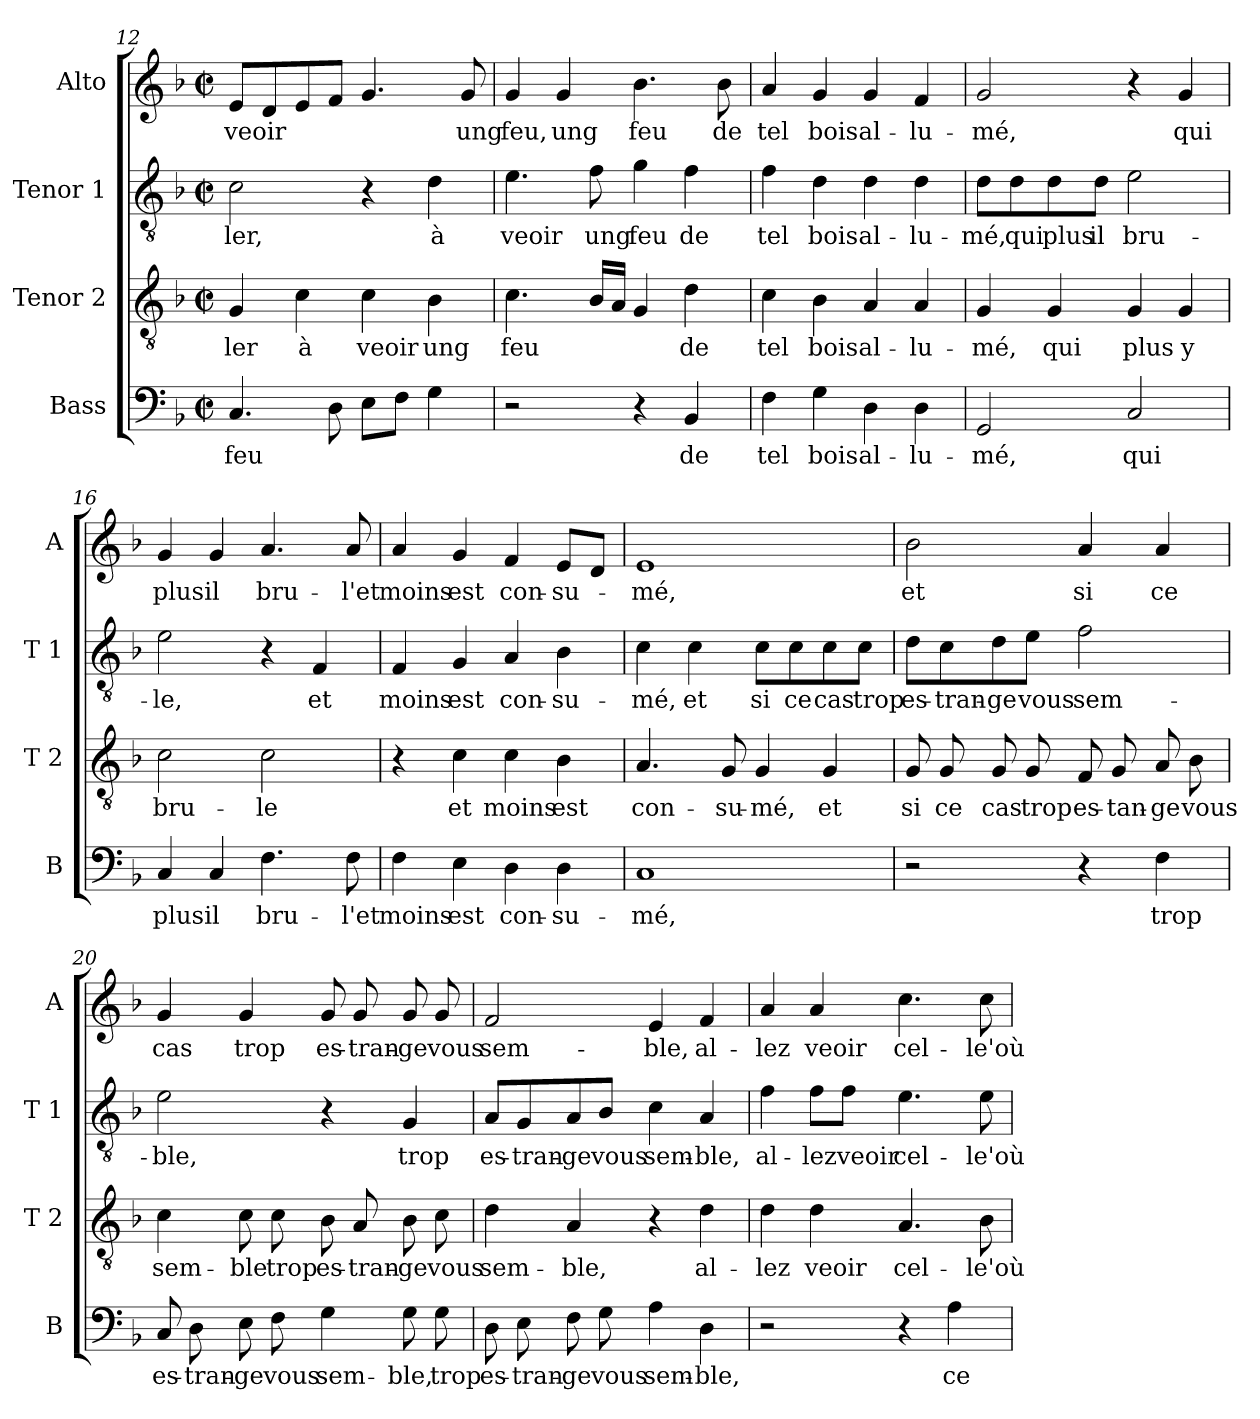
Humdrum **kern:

**kern	**text	**kern	**text	**kern	**text	**kern	**text
*part4	*part4	*part3	*part3	*part2	*part2	*part1	*part1
*staff4	*staff4	*staff3	*staff3	*staff2	*staff2	*staff1	*staff1
*I"Bass	*	*I"Tenor 2	*	*I"Tenor 1	*	*I"Alto	*
*I'B	*	*I'T 2	*	*I'T 1	*	*I'A	*
*clefF4	*	*clefGv2	*	*clefGv2	*	*clefG2	*
*k[b-]	*	*k[b-]	*	*k[b-]	*	*k[b-]	*
*F:	*	*F:	*	*F:	*	*F:	*
*M2/2	*	*M2/2	*	*M2/2	*	*M2/2	*
*met(c|)	*	*met(c|)	*	*met(c|)	*	*met(c|)	*
=12	=12	=12	=12	=12	=12	=12	=12
!	!LO:LY:b	!	!LO:LY:b	!	!LO:LY:b	!	!LO:LY:b
4.C/	feu	4G/	-ler	2c\	-ler,	8e/L	veoir
.	.	.	.	.	.	8d/	.
!	!	!	!LO:LY:b	!	!	!	!
.	.	4c\	à	.	.	8e/	.
8D\	.	.	.	.	.	8f/J	.
!	!	!	!LO:LY:b	!	!	!	!
8E\L	.	4c\	veoir	4r	.	4.g/	.
8F\J	.	.	.	.	.	.	.
!	!	!	!LO:LY:b	!	!LO:LY:b	!	!
4G\	.	4B-\	ung	4d\	à	.	.
!	!	!	!	!	!	!	!LO:LY:b
.	.	.	.	.	.	8g/	ung
=13	=13	=13	=13	=13	=13	=13	=13
!	!	!	!LO:LY:b	!	!LO:LY:b	!	!LO:LY:b
2r	.	4.c\	feu	4.e\	veoir	4g/	feu,
!	!	!	!	!	!	!	!LO:LY:b
.	.	.	.	.	.	4g/	ung
!	!	!	!	!	!LO:LY:b	!	!
.	.	16B-/LL	.	8f\	ung	.	.
.	.	16A/JJ	.	.	.	.	.
!	!	!	!	!	!LO:LY:b	!	!LO:LY:b
4r	.	4G/	.	4g\	feu	4.b-\	feu
!	!LO:LY:b	!	!LO:LY:b	!	!LO:LY:b	!	!
4BB-/	de	4d\	de	4f\	de	.	.
!	!	!	!	!	!	!	!LO:LY:b
.	.	.	.	.	.	8b-\	de
=14	=14	=14	=14	=14	=14	=14	=14
!	!LO:LY:b	!	!LO:LY:b	!	!LO:LY:b	!	!LO:LY:b
4F\	tel	4c\	tel	4f\	tel	4a/	tel
!	!LO:LY:b	!	!LO:LY:b	!	!LO:LY:b	!	!LO:LY:b
4G\	bois	4B-\	bois	4d\	bois	4g/	bois
!	!LO:LY:b	!	!LO:LY:b	!	!LO:LY:b	!	!LO:LY:b
4D\	al-	4A/	al-	4d\	al-	4g/	al-
!	!LO:LY:b	!	!LO:LY:b	!	!LO:LY:b	!	!LO:LY:b
4D\	-lu-	4A/	-lu-	4d\	-lu-	4f/	-lu-
=15	=15	=15	=15	=15	=15	=15	=15
!	!LO:LY:b	!	!LO:LY:b	!	!LO:LY:b	!	!LO:LY:b
2GG/	-mé,	4G/	-mé,	8d\L	-mé,	2g/	-mé,
!	!	!	!	!	!LO:LY:b	!	!
.	.	.	.	8d\	qui	.	.
!	!	!	!LO:LY:b	!	!LO:LY:b	!	!
.	.	4G/	qui	8d\	plus	.	.
!	!	!	!	!	!LO:LY:b	!	!
.	.	.	.	8d\J	il	.	.
!	!LO:LY:b	!	!LO:LY:b	!	!LO:LY:b	!	!
2C/	qui	4G/	plus	2e\	bru-	4r	.
!	!	!	!LO:LY:b	!	!	!	!LO:LY:b
.	.	4G/	y	.	.	4g/	qui
!!LO:LB:g=z
=16	=16	=16	=16	=16	=16	=16	=16
!	!LO:LY:b	!	!LO:LY:b	!	!LO:LY:b	!	!LO:LY:b
4C/	plus	2c\	bru-	2e\	-le,	4g/	plus
!	!LO:LY:b	!	!	!	!	!	!LO:LY:b
4C/	il	.	.	.	.	4g/	il
!	!LO:LY:b	!	!LO:LY:b	!	!	!	!LO:LY:b
4.F\	bru-	2c\	-le	4r	.	4.a/	bru-
!	!	!	!	!	!LO:LY:b	!	!
.	.	.	.	4F/	et	.	.
!	!LO:LY:b	!	!	!	!	!	!LO:LY:b
8F\	-l'et	.	.	.	.	8a/	-l'et
=17	=17	=17	=17	=17	=17	=17	=17
!	!LO:LY:b	!	!	!	!LO:LY:b	!	!LO:LY:b
4F\	moins	4r	.	4F/	moins	4a/	moins
!	!LO:LY:b	!	!LO:LY:b	!	!LO:LY:b	!	!LO:LY:b
4E\	est	4c\	et	4G/	est	4g/	est
!	!LO:LY:b	!	!LO:LY:b	!	!LO:LY:b	!	!LO:LY:b
4D\	con-	4c\	moins	4A/	con-	4f/	con-
!	!LO:LY:b	!	!LO:LY:b	!	!LO:LY:b	!	!LO:LY:b
4D\	-su-	4B-\	est	4B-\	-su-	8e/L	-su-
.	.	.	.	.	.	8d/J	.
=18	=18	=18	=18	=18	=18	=18	=18
!	!LO:LY:b	!	!LO:LY:b	!	!LO:LY:b	!	!LO:LY:b
1C	-mé,	4.A/	con-	4c\	-mé,	1e	-mé,
!	!	!	!	!	!LO:LY:b	!	!
.	.	.	.	4c\	et	.	.
!	!	!	!LO:LY:b	!	!	!	!
.	.	8G/	-su-	.	.	.	.
!	!	!	!LO:LY:b	!	!LO:LY:b	!	!
.	.	4G/	-mé,	8c\L	si	.	.
!	!	!	!	!	!LO:LY:b	!	!
.	.	.	.	8c\	ce	.	.
!	!	!	!LO:LY:b	!	!LO:LY:b	!	!
.	.	4G/	et	8c\	cas	.	.
!	!	!	!	!	!LO:LY:b	!	!
.	.	.	.	8c\J	trop	.	.
=19	=19	=19	=19	=19	=19	=19	=19
!	!	!	!LO:LY:b	!	!LO:LY:b	!	!LO:LY:b
2r	.	8G/	si	8d\L	es-	2b-\	et
!	!	!	!LO:LY:b	!	!LO:LY:b	!	!
.	.	8G/	ce	8c\	-tran-	.	.
!	!	!	!LO:LY:b	!	!LO:LY:b	!	!
.	.	8G/	cas	8d\	-ge	.	.
!	!	!	!LO:LY:b	!	!LO:LY:b	!	!
.	.	8G/	trop	8e\J	vous	.	.
!	!	!	!LO:LY:b	!	!LO:LY:b	!	!LO:LY:b
4r	.	8F/	es-	2f\	sem-	4a/	si
!	!	!	!LO:LY:b	!	!	!	!
.	.	8G/	-tan-	.	.	.	.
!	!LO:LY:b	!	!LO:LY:b	!	!	!	!LO:LY:b
4F\	trop	8A/	-ge	.	.	4a/	ce
!	!	!	!LO:LY:b	!	!	!	!
.	.	8B-\	vous	.	.	.	.
!!LO:LB:g=z
=20	=20	=20	=20	=20	=20	=20	=20
!	!LO:LY:b	!	!LO:LY:b	!	!LO:LY:b	!	!LO:LY:b
8C/	es-	4c\	sem-	2e\	-ble,	4g/	cas
!	!LO:LY:b	!	!	!	!	!	!
8D\	-tran-	.	.	.	.	.	.
!	!LO:LY:b	!	!LO:LY:b	!	!	!	!LO:LY:b
8E\	-ge	8c\	-ble	.	.	4g/	trop
!	!LO:LY:b	!	!LO:LY:b	!	!	!	!
8F\	vous	8c\	trop	.	.	.	.
!	!LO:LY:b	!	!LO:LY:b	!	!	!	!LO:LY:b
4G\	sem-	8B-\	es-	4r	.	8g/	es-
!	!	!	!LO:LY:b	!	!	!	!LO:LY:b
.	.	8A/	-tran-	.	.	8g/	-tran-
!	!LO:LY:b	!	!LO:LY:b	!	!LO:LY:b	!	!LO:LY:b
8G\	-ble,	8B-\	-ge	4G/	trop	8g/	-ge
!	!LO:LY:b	!	!LO:LY:b	!	!	!	!LO:LY:b
8G\	trop	8c\	vous	.	.	8g/	vous
=21	=21	=21	=21	=21	=21	=21	=21
!	!LO:LY:b	!	!LO:LY:b	!	!LO:LY:b	!	!LO:LY:b
8D\	es-	4d\	sem-	8A/L	es-	2f/	sem-
!	!LO:LY:b	!	!	!	!LO:LY:b	!	!
8E\	-tran-	.	.	8G/	-tran-	.	.
!	!LO:LY:b	!	!LO:LY:b	!	!LO:LY:b	!	!
8F\	-ge	4A/	-ble,	8A/	-ge	.	.
!	!LO:LY:b	!	!	!	!LO:LY:b	!	!
8G\	vous	.	.	8B-/J	vous	.	.
!	!LO:LY:b	!	!	!	!LO:LY:b	!	!LO:LY:b
4A\	sem-	4r	.	4c\	sem-	4e/	-ble,
!	!LO:LY:b	!	!LO:LY:b	!	!LO:LY:b	!	!LO:LY:b
4D\	-ble,	4d\	al-	4A/	-ble,	4f/	al-
=22	=22	=22	=22	=22	=22	=22	=22
!	!	!	!LO:LY:b	!	!LO:LY:b	!	!LO:LY:b
2r	.	4d\	-lez	4f\	al-	4a/	-lez
!	!	!	!LO:LY:b	!	!LO:LY:b	!	!LO:LY:b
.	.	4d\	veoir	8f\L	-lez	4a/	veoir
!	!	!	!	!	!LO:LY:b	!	!
.	.	.	.	8f\J	veoir	.	.
!	!	!	!LO:LY:b	!	!LO:LY:b	!	!LO:LY:b
4r	.	4.A/	cel-	4.e\	cel-	4.cc\	cel-
!	!LO:LY:b	!	!	!	!	!	!
4A\	ce-	.	.	.	.	.	.
!	!	!	!LO:LY:b	!	!LO:LY:b	!	!LO:LY:b
.	.	8B-\	-le'où	8e\	-le'où	8cc\	-le'où
=	=	=	=	=	=	=	=
*-	*-	*-	*-	*-	*-	*-	*-
